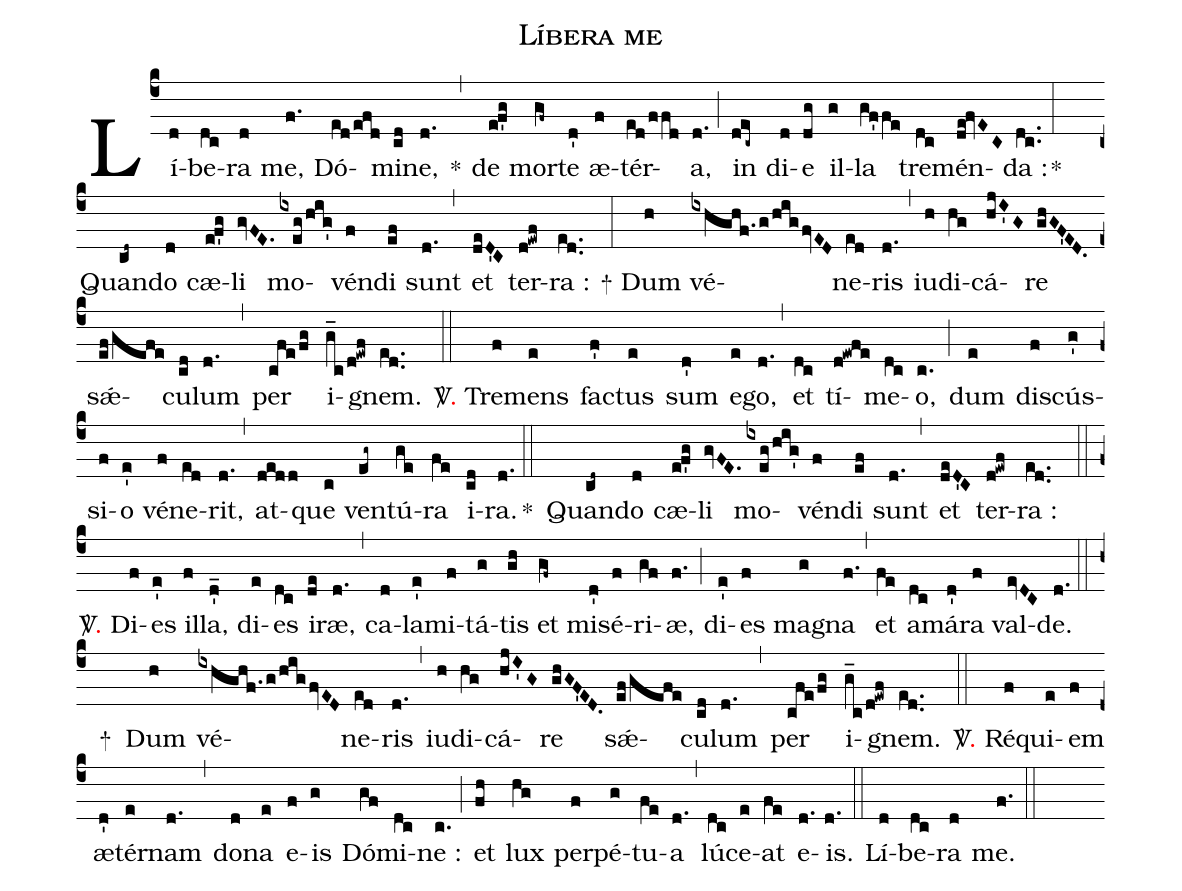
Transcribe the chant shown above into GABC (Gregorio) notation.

name:Líbera me;
%%
(c4) L{í}(d)be(dc)ra(d) me,(f.) Dó(ed!/efd)mi(cd)ne,(d.) *(,) de(e!f'g) mor(gf~)te(d') æ(f)tér(ed!/ffd)a,(d.) (;) in(dec~) di(d)e(dg) il(g)la(gf'fe) tre(dc)mén(de!fvEC)da :(dc..) (:)
* ()Quan(cd~)do(d) cæ(e!f'g)li(gvFE.) mo(ixeg!/hig')vén(f)di(ef) sunt(d.) (,) et(deD'C) ter(d!ewf)ra :(ed..) (:)
<sp>+</sp> Dum(h) vé(ixhghf./g!/higfvED)ne(ed)ris(d.) (,) iu(h)di(hg)cá(hjI'G)re(ghGF'ED.) s<sp>'ae</sp>(ef!/gefe)cu(cd)lum(d.) (,) per(cfe!/fg) i(g_c!/d!ewf)gnem.(ed..) (::)

<sp>V/</sp><v>{\red.}</v> Tre(f)mens(e) fa(f')ctus(e) sum(d') e(e)go,(d.) (,) et(dc) tí(d!ewfe)me(dc)o,(c.) (;) dum(e) dis(f)cús(g')si(f)o(e') vé(f)ne(ed)rit,(d.) (,) at(dedd )que(c) ven(eg~)tú(ge)ra(fe) i(cd)ra.(d.) (::)

* ()Quan(cd~)do(d) cæ(e!f'g)li(gvFE.) mo(ixeg!/hig')vén(f)di(ef) sunt(d.) (,) et(deD'C) ter(d!ewf)ra :(ed..) (::)

<sp>V/</sp><v>{\red.}</v> Di(f)es(e') il(f)la,(d'_) di(e)es(dc) i(de)ræ,(d.) (,) ca(d)la(e')mi(f)tá(g)tis(gh) et(gf~) mi(d')sé(f)ri(gf)æ,(f.) (;) di(e')es(f) ma(g)gna(f.) (,) et(fe) a(dc)má(d')ra(f) val(evDC)de.(d.) (::)

<sp>+</sp> ()Dum(h) vé(ixhghf./g!/higfvED)ne(ed)ris(d.) (,) iu(h)di(hg)cá(hjI'G)re(ghGF'ED.) s<sp>'ae</sp>(ef!/gefe)cu(cd)lum(d.) (,) per(cfe!/fg) i(g_c!/d!ewf)gnem.(ed..) (::)

<sp>V/</sp><v>{\red.}</v> Ré(f)qui(e)em(f) æ(d')tér(e)nam(d.) (,) do(d)na(e) e(f)is(g) Dó(gf)mi(dc)ne :(c.) (;) et(fh) lux(hg) per(f)pé(g)tu(fe)a(d.) (,) lú(dc)ce(e)at(fe) e(d.)is.(d.) (::) Lí(d)be(dc)ra(d) me.(f.) (::)
